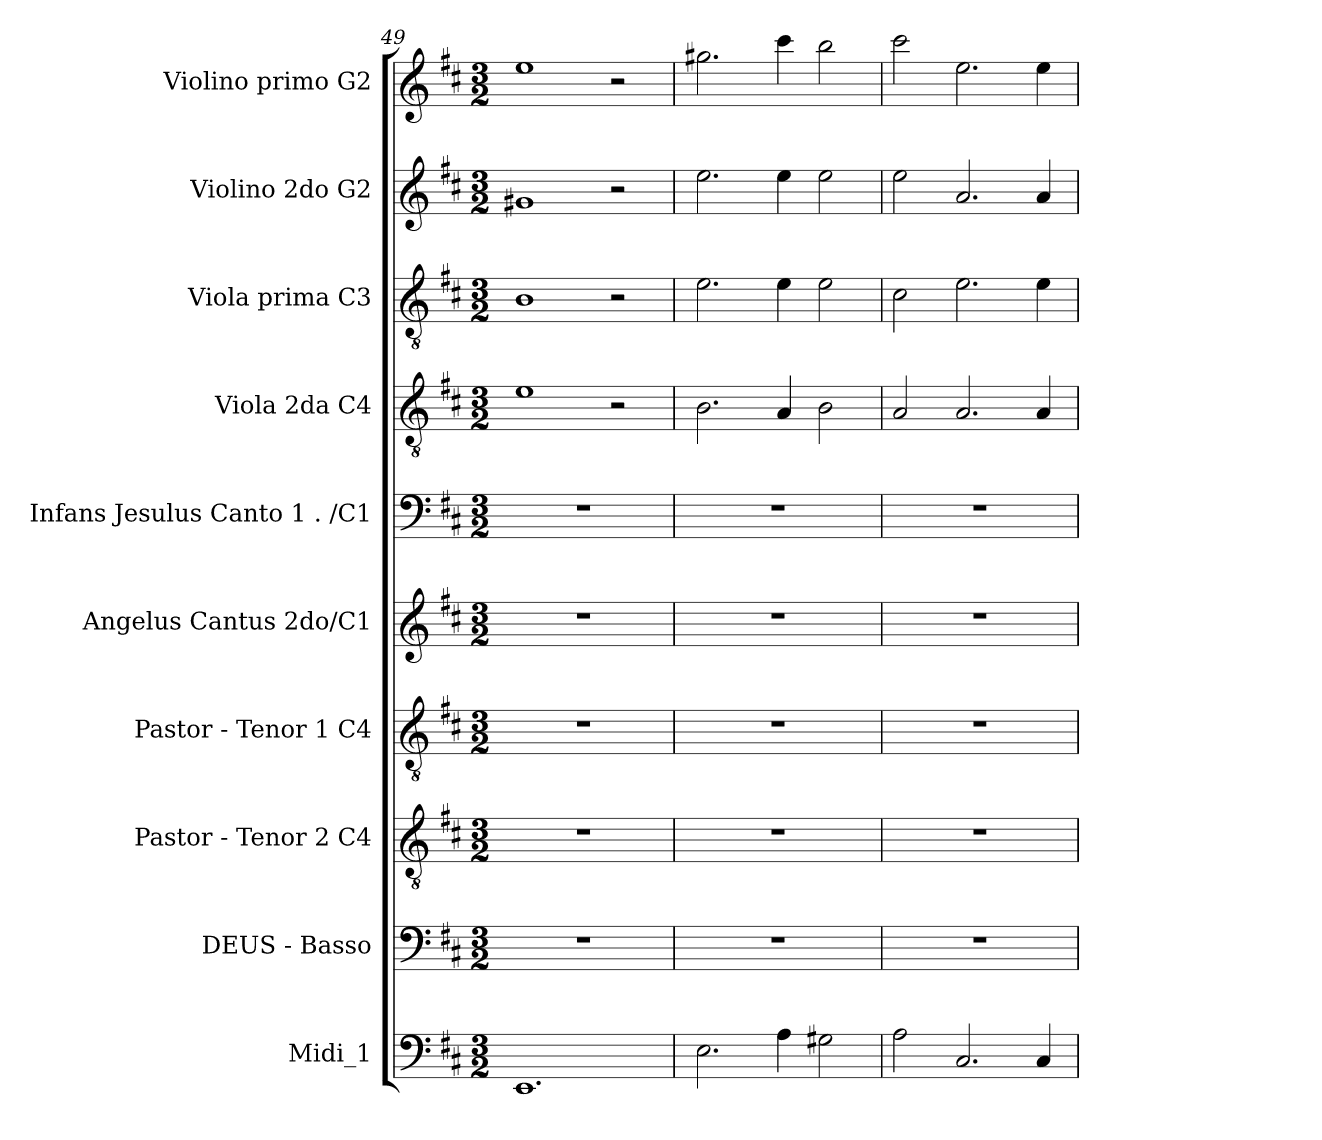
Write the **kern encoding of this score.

**kern	**kern	**kern	**kern	**kern	**kern	**kern	**kern	**kern	**kern
*part10	*part9	*part8	*part7	*part6	*part5	*part4	*part3	*part2	*part1
*staff10	*staff9	*staff8	*staff7	*staff6	*staff5	*staff4	*staff3	*staff2	*staff1
*I"Midi_1	*I"DEUS - Basso	*I"Pastor - Tenor 2  C4	*I"Pastor - Tenor 1  C4	*I"Angelus  Cantus 2do/C1	*I"Infans Jesulus  Canto 1 . /C1	*I"Viola 2da  C4	*I"Viola prima  C3	*I"Violino 2do  G2	*I"Violino primo  G2
*	*	*	*	*	*	*I'Vla	*I'Vla	*I'Vln	*I'Vln
*clefF4	*clefF4	*clefGv2	*clefGv2	*clefG2	*clefF4	*clefGv2	*clefGv2	*clefG2	*clefG2
*k[f#c#]	*k[f#c#]	*k[f#c#]	*k[f#c#]	*k[f#c#]	*k[f#c#]	*k[f#c#]	*k[f#c#]	*k[f#c#]	*k[f#c#]
*D:	*D:	*D:	*D:	*D:	*D:	*D:	*D:	*D:	*D:
*M3/2	*M3/2	*M3/2	*M3/2	*M3/2	*M3/2	*M3/2	*M3/2	*M3/2	*M3/2
=49	=49	=49	=49	=49	=49	=49	=49	=49	=49
1.EE	1.r	1.r	1.r	1.r	1.r	1e	1B	1g#X	1ee
.	.	.	.	.	.	2r	2r	2r	2r
=50	=50	=50	=50	=50	=50	=50	=50	=50	=50
2.E\	1.r	1.r	1.r	1.r	1.r	2.B\	2.e\	2.ee\	2.gg#X\
4A\	.	.	.	.	.	4A/	4e\	4ee\	4ccc#\
2G#X\	.	.	.	.	.	2B\	2e\	2ee\	2bb\
=51	=51	=51	=51	=51	=51	=51	=51	=51	=51
2A\	1.r	1.r	1.r	1.r	1.r	2A/	2c#\	2ee\	2ccc#\
2.C#/	.	.	.	.	.	2.A/	2.e\	2.a/	2.ee\
4C#/	.	.	.	.	.	4A/	4e\	4a/	4ee\
=	=	=	=	=	=	=	=	=	=
*-	*-	*-	*-	*-	*-	*-	*-	*-	*-
